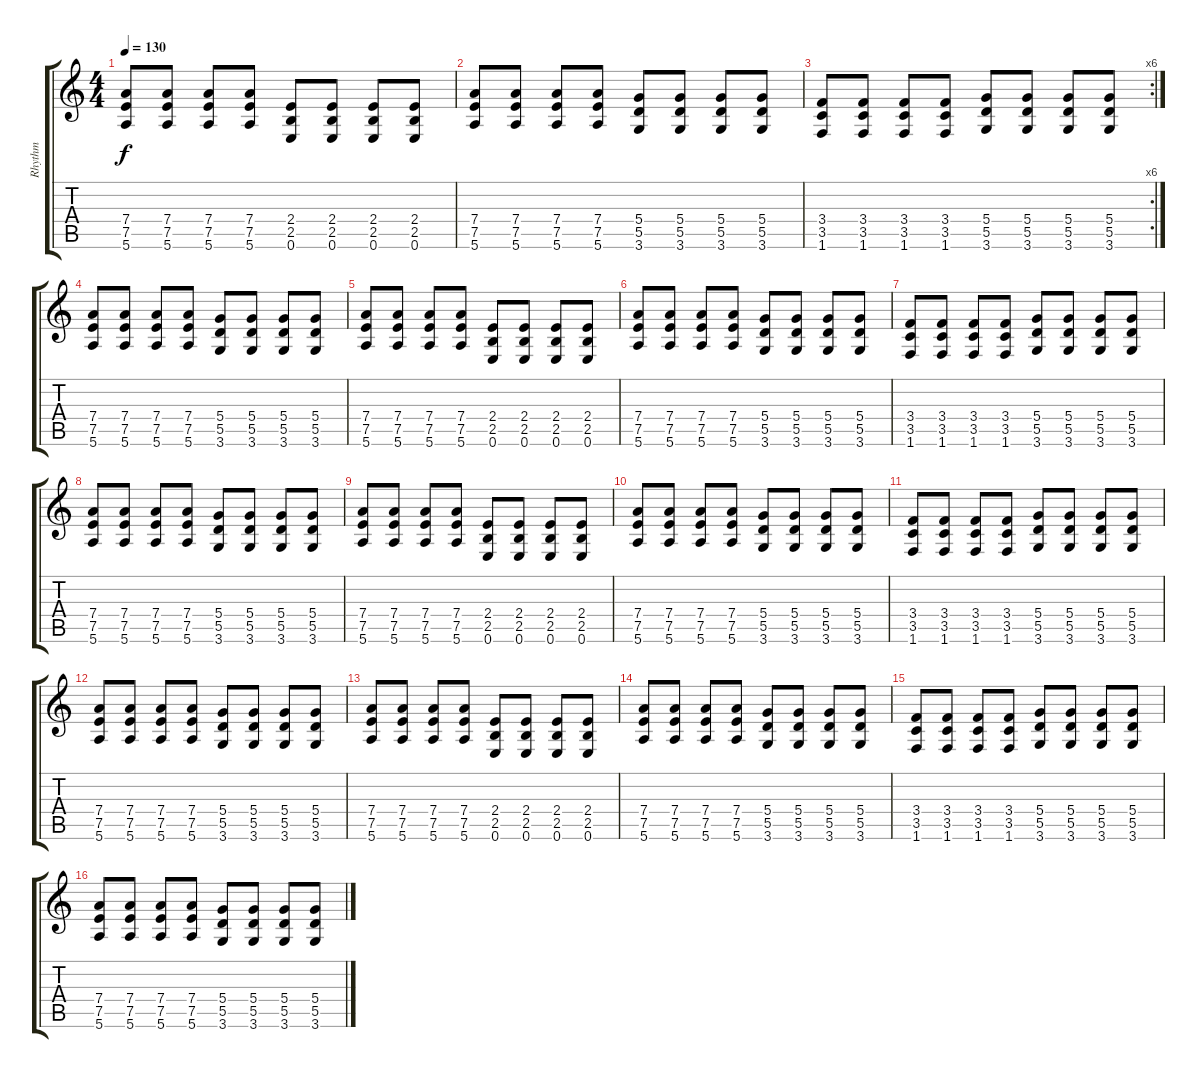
\track ("Rhythm" "Rhythm") {instrument distortionguitar}
\staff {score tabs}
\tuning (E4 B3 G3 D3 A2 E2) {hide}
\ts (4 4)
\tempo 130
\clef g2
\ks c
(7.4 7.5 5.6).8{dy f} (7.4 7.5 5.6).8 (7.4 7.5 5.6).8 (7.4 7.5 5.6).8 (2.4 2.5 0.6).8 (2.4 2.5 0.6).8 (2.4 2.5 0.6).8 (2.4 2.5 0.6).8 |
(7.4 7.5 5.6).8 (7.4 7.5 5.6).8 (7.4 7.5 5.6).8 (7.4 7.5 5.6).8 (5.4 5.5 3.6).8 (5.4 5.5 3.6).8 (5.4 5.5 3.6).8 (5.4 5.5 3.6).8 |
\rc 6
(3.4 3.5 1.6).8 (3.4 3.5 1.6).8 (3.4 3.5 1.6).8 (3.4 3.5 1.6).8 (5.4 5.5 3.6).8 (5.4 5.5 3.6).8 (5.4 5.5 3.6).8 (5.4 5.5 3.6).8 |
(7.4 7.5 5.6).8{volume 12} (7.4 7.5 5.6).8 (7.4 7.5 5.6).8 (7.4 7.5 5.6).8 (5.4 5.5 3.6).8 (5.4 5.5 3.6).8 (5.4 5.5 3.6).8 (5.4 5.5 3.6).8 |
(7.4 7.5 5.6).8 (7.4 7.5 5.6).8 (7.4 7.5 5.6).8 (7.4 7.5 5.6).8 (2.4 2.5 0.6).8 (2.4 2.5 0.6).8 (2.4 2.5 0.6).8 (2.4 2.5 0.6).8 |
(7.4 7.5 5.6).8 (7.4 7.5 5.6).8 (7.4 7.5 5.6).8 (7.4 7.5 5.6).8 (5.4 5.5 3.6).8 (5.4 5.5 3.6).8 (5.4 5.5 3.6).8 (5.4 5.5 3.6).8 |
(3.4 3.5 1.6).8 (3.4 3.5 1.6).8 (3.4 3.5 1.6).8 (3.4 3.5 1.6).8 (5.4 5.5 3.6).8 (5.4 5.5 3.6).8 (5.4 5.5 3.6).8 (5.4 5.5 3.6).8 |
(7.4 7.5 5.6).8{volume 8} (7.4 7.5 5.6).8 (7.4 7.5 5.6).8 (7.4 7.5 5.6).8 (5.4 5.5 3.6).8 (5.4 5.5 3.6).8 (5.4 5.5 3.6).8 (5.4 5.5 3.6).8 |
(7.4 7.5 5.6).8 (7.4 7.5 5.6).8 (7.4 7.5 5.6).8 (7.4 7.5 5.6).8 (2.4 2.5 0.6).8 (2.4 2.5 0.6).8 (2.4 2.5 0.6).8 (2.4 2.5 0.6).8 |
(7.4 7.5 5.6).8 (7.4 7.5 5.6).8 (7.4 7.5 5.6).8 (7.4 7.5 5.6).8 (5.4 5.5 3.6).8 (5.4 5.5 3.6).8 (5.4 5.5 3.6).8 (5.4 5.5 3.6).8 |
(3.4 3.5 1.6).8 (3.4 3.5 1.6).8 (3.4 3.5 1.6).8 (3.4 3.5 1.6).8 (5.4 5.5 3.6).8 (5.4 5.5 3.6).8 (5.4 5.5 3.6).8 (5.4 5.5 3.6).8 |
(7.4 7.5 5.6).8{volume 4} (7.4 7.5 5.6).8 (7.4 7.5 5.6).8 (7.4 7.5 5.6).8 (5.4 5.5 3.6).8 (5.4 5.5 3.6).8 (5.4 5.5 3.6).8 (5.4 5.5 3.6).8 |
(7.4 7.5 5.6).8 (7.4 7.5 5.6).8 (7.4 7.5 5.6).8 (7.4 7.5 5.6).8 (2.4 2.5 0.6).8 (2.4 2.5 0.6).8 (2.4 2.5 0.6).8 (2.4 2.5 0.6).8 |
(7.4 7.5 5.6).8 (7.4 7.5 5.6).8 (7.4 7.5 5.6).8 (7.4 7.5 5.6).8 (5.4 5.5 3.6).8 (5.4 5.5 3.6).8 (5.4 5.5 3.6).8 (5.4 5.5 3.6).8 |
(3.4 3.5 1.6).8 (3.4 3.5 1.6).8 (3.4 3.5 1.6).8 (3.4 3.5 1.6).8 (5.4 5.5 3.6).8 (5.4 5.5 3.6).8 (5.4 5.5 3.6).8 (5.4 5.5 3.6).8 |
(7.4 7.5 5.6).8{volume 0} (7.4 7.5 5.6).8 (7.4 7.5 5.6).8 (7.4 7.5 5.6).8 (5.4 5.5 3.6).8 (5.4 5.5 3.6).8 (5.4 5.5 3.6).8 (5.4 5.5 3.6).8
